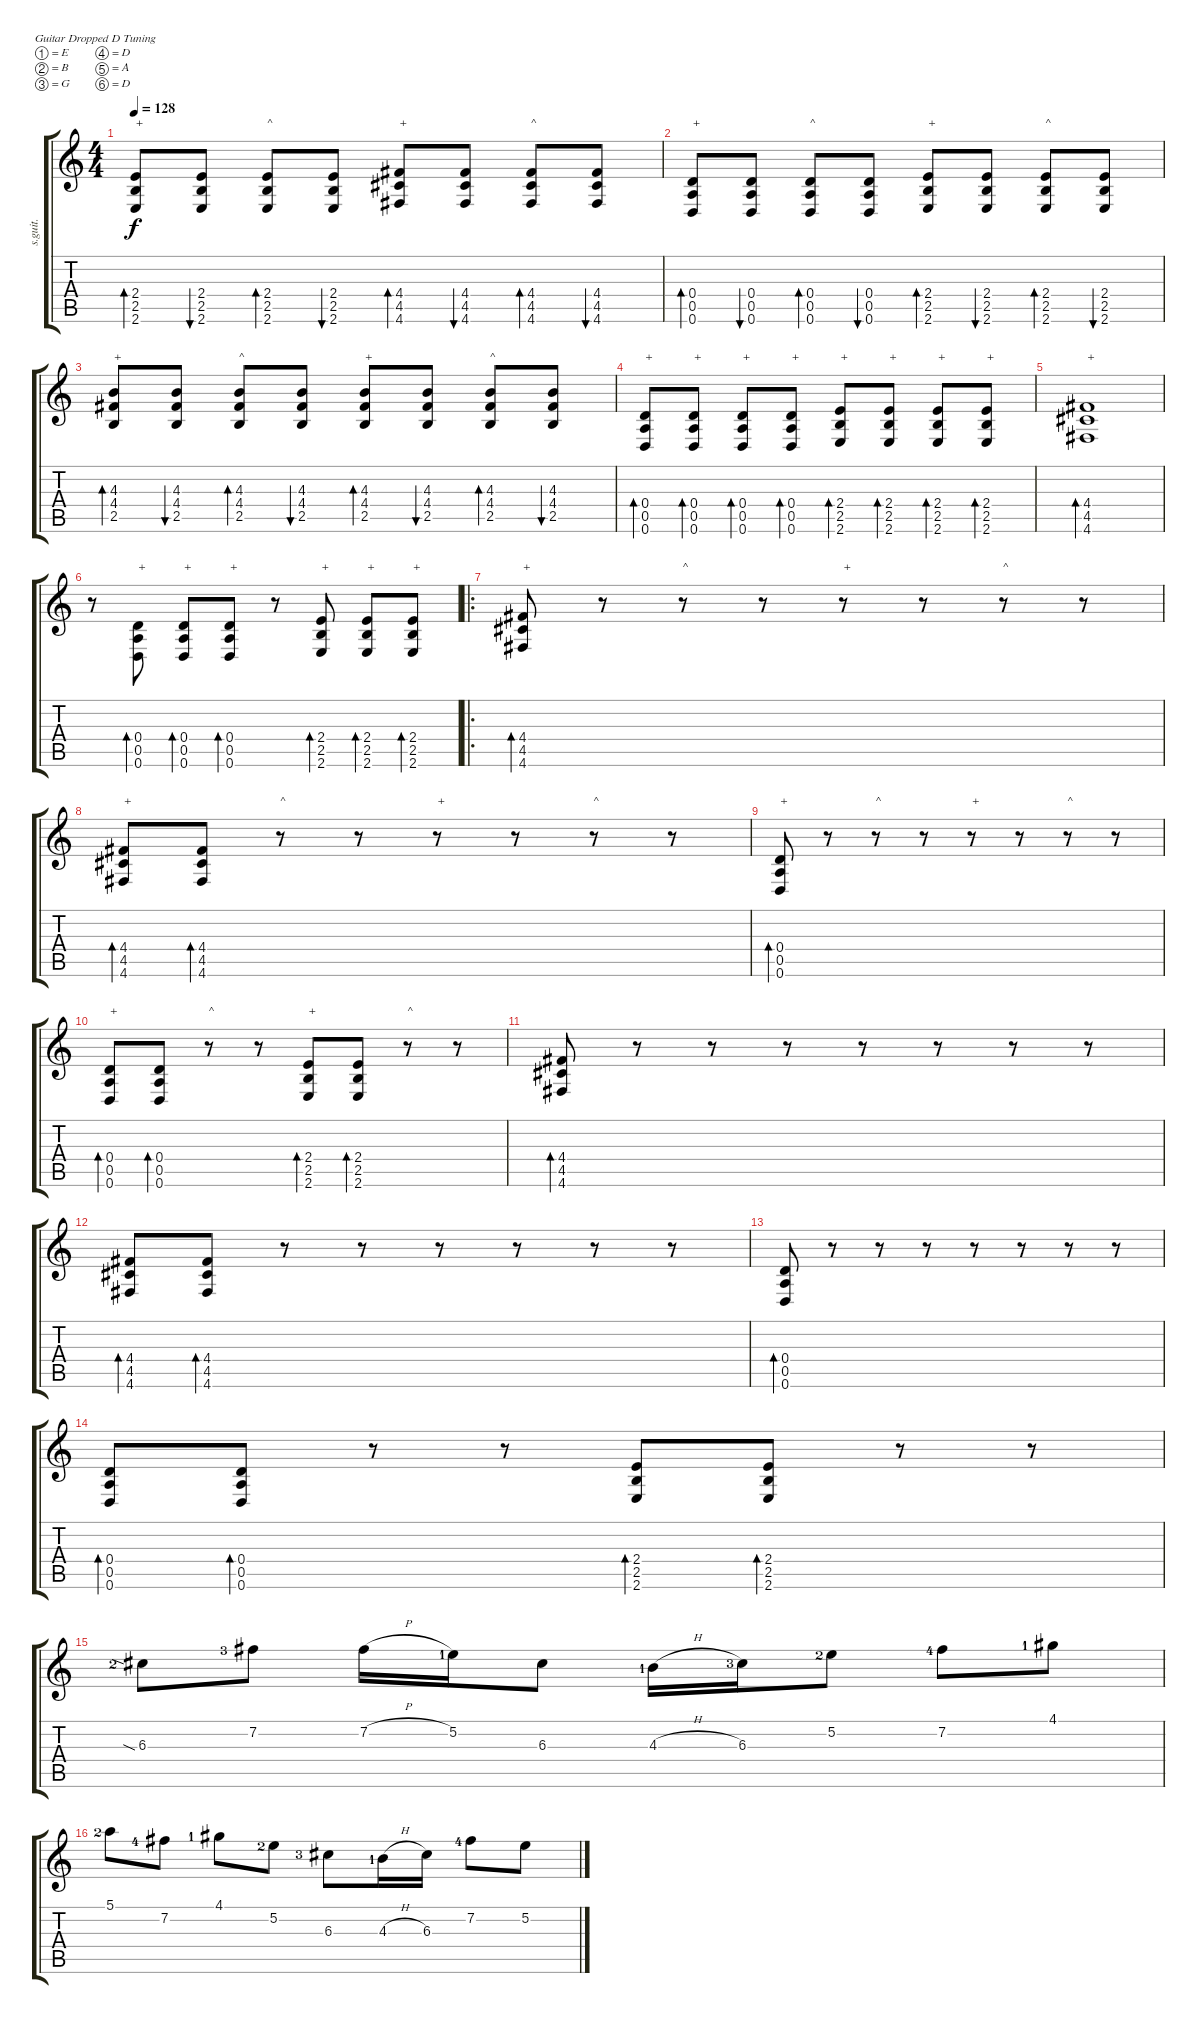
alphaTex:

\defaultSystemsLayout 4
\bracketExtendMode groupsimilarinstruments
\otherSystemsTrackNameOrientation horizontal
\track ("宋依凡 " "s.guit.") {instrument acousticguitarsteel}
\staff {score tabs}
\tuning (E4 B3 G3 D3 A2 D2)
\ts (4 4)
\tempo 128
\clef g2
\ks c
(2.4 2.5 2.6).8{bd 60 txt "+" dy f beam Up} (2.4 2.5 2.6).8{bu 60 beam Up} (2.4 2.5 2.6).8{bd 60 txt "^" beam Up} (2.4 2.5 2.6).8{bu 60 beam Up} (4.4{acc #} 4.5{acc #} 4.6{acc #}).8{bd 60 txt "+" beam Up} (4.4{acc #} 4.5{acc #} 4.6{acc #}).8{bu 60 beam Up} (4.4{acc #} 4.5{acc #} 4.6{acc #}).8{bd 60 txt "^" beam Up} (4.4{acc #} 4.5{acc #} 4.6{acc #}).8{bu 60 beam Up} |
(0.4 0.5 0.6).8{bd 60 txt "+" beam Up} (0.4 0.5 0.6).8{bu 60 beam Up} (0.4 0.5 0.6).8{bd 60 txt "^" beam Up} (0.4 0.5 0.6).8{bu 60 beam Up} (2.4 2.5 2.6).8{bd 60 txt "+" beam Up} (2.4 2.5 2.6).8{bu 60 beam Up} (2.4 2.5 2.6).8{bd 60 txt "^" beam Up} (2.4 2.5 2.6).8{bu 60 beam Up} |
(4.3 4.4{acc #} 2.5).8{bd 60 txt "+" beam Up} (4.3 4.4{acc #} 2.5).8{bu 60 beam Up} (4.3 4.4{acc #} 2.5).8{bd 60 txt "^" beam Up} (4.3 4.4{acc #} 2.5).8{bu 60 beam Up} (4.3 4.4{acc #} 2.5).8{bd 60 txt "+" beam Up} (4.3 4.4{acc #} 2.5).8{bu 60 beam Up} (4.3 4.4{acc #} 2.5).8{bd 60 txt "^" beam Up} (4.3 4.4{acc #} 2.5).8{bu 60 beam Up} |
(0.4 0.5 0.6).8{bd 60 txt "+" beam Up} (0.4 0.5 0.6).8{bd 60 txt "+" beam Up} (0.4 0.5 0.6).8{bd 60 txt "+" beam Up} (0.4 0.5 0.6).8{bd 60 txt "+" beam Up} (2.4 2.5 2.6).8{bd 60 txt "+" beam Up} (2.4 2.5 2.6).8{bd 60 txt "+" beam Up} (2.4 2.5 2.6).8{bd 60 txt "+" beam Up} (2.4 2.5 2.6).8{bd 60 txt "+" beam Up} |
(4.4{acc #} 4.5{acc #} 4.6{acc #}).1{bd 60 txt "+" beam Up} |
r.8{beam Down} (0.4 0.5 0.6).8{bd 60 txt "+" beam Up} (0.4 0.5 0.6).8{bd 60 txt "+" beam Up} (0.4 0.5 0.6).8{bd 60 txt "+" beam Up} r.8{beam Up} (2.4 2.5 2.6).8{bd 60 txt "+" beam Up} (2.4 2.5 2.6).8{bd 60 txt "+" beam Up} (2.4 2.5 2.6).8{bd 60 txt "+" beam Up} |
\ro
(4.4{acc #} 4.5{acc #} 4.6{acc #}).8{bd 60 txt "+" beam Up} r.8{beam Up} r.8{txt "^" beam Up} r.8{beam Up} r.8{txt "+" beam Up} r.8{beam Up} r.8{txt "^" beam Up} r.8{beam Up} |
(4.4{acc #} 4.5{acc #} 4.6{acc #}).8{bd 60 txt "+" beam Up} (4.4{acc #} 4.5{acc #} 4.6{acc #}).8{bd 60 beam Up} r.8{txt "^" beam Up} r.8{beam Up} r.8{txt "+" beam Up} r.8{beam Up} r.8{txt "^" beam Up} r.8{beam Up} |
(0.4 0.5 0.6).8{bd 60 txt "+" beam Up} r.8{beam Up} r.8{txt "^" beam Up} r.8{beam Up} r.8{txt "+" beam Up} r.8{beam Up} r.8{txt "^" beam Up} r.8{beam Up} |
(0.4 0.5 0.6).8{bd 60 txt "+" beam Up} (0.4 0.5 0.6).8{bd 60 beam Up} r.8{txt "^" beam Up} r.8{beam Up} (2.4 2.5 2.6).8{bd 60 txt "+" beam Up} (2.4 2.5 2.6).8{bd 60 beam Up} r.8{txt "^" beam Up} r.8{beam Up} |
(4.4{acc #} 4.5{acc #} 4.6{acc #}).8{bd 60 beam Up} r.8{beam Up} r.8{beam Up} r.8{beam Up} r.8{beam Up} r.8{beam Up} r.8{beam Up} r.8{beam Up} |
(4.4{acc #} 4.5{acc #} 4.6{acc #}).8{bd 60 beam Up} (4.4{acc #} 4.5{acc #} 4.6{acc #}).8{bd 60 beam Up} r.8{beam Up} r.8{beam Up} r.8{beam Up} r.8{beam Up} r.8{beam Up} r.8{beam Up} |
(0.4 0.5 0.6).8{bd 60 beam Up} r.8{beam Up} r.8{beam Up} r.8{beam Up} r.8{beam Up} r.8{beam Up} r.8{beam Up} r.8{beam Up} |
(0.4 0.5 0.6).8{bd 60 beam Up} (0.4 0.5 0.6).8{bd 60 beam Up} r.8{beam Up} r.8{beam Up} (2.4 2.5 2.6).8{bd 60 beam Up} (2.4 2.5 2.6).8{bd 60 beam Up} r.8{beam Up} r.8{beam Up} |
6.3{sia lf 3 acc #}.8{beam Down} 7.2{lf 4 acc #}.8{beam Down} 7.2{h acc #}.16{beam Down} 5.2{lf 2}.16{beam Down} 6.3{acc #}.8{beam Down} 4.3{h lf 2}.16{beam Down} 6.3{lf 4 acc #}.16{beam Down} 5.2{lf 3}.8{beam Down} 7.2{lf 5 acc #}.8{beam Down} 4.1{lf 2 acc #}.8{beam Down} |
5.1{lf 3}.8{beam Down} 7.2{lf 5 acc #}.8{beam Down} 4.1{lf 2 acc #}.8{beam Down} 5.2{lf 3}.8{beam Down} 6.3{lf 4 acc #}.8{beam Down} 4.3{h lf 2}.16{beam Down} 6.3{acc #}.16{beam Down} 7.2{lf 5 acc #}.8{beam Down} 5.2.8{beam Down}
